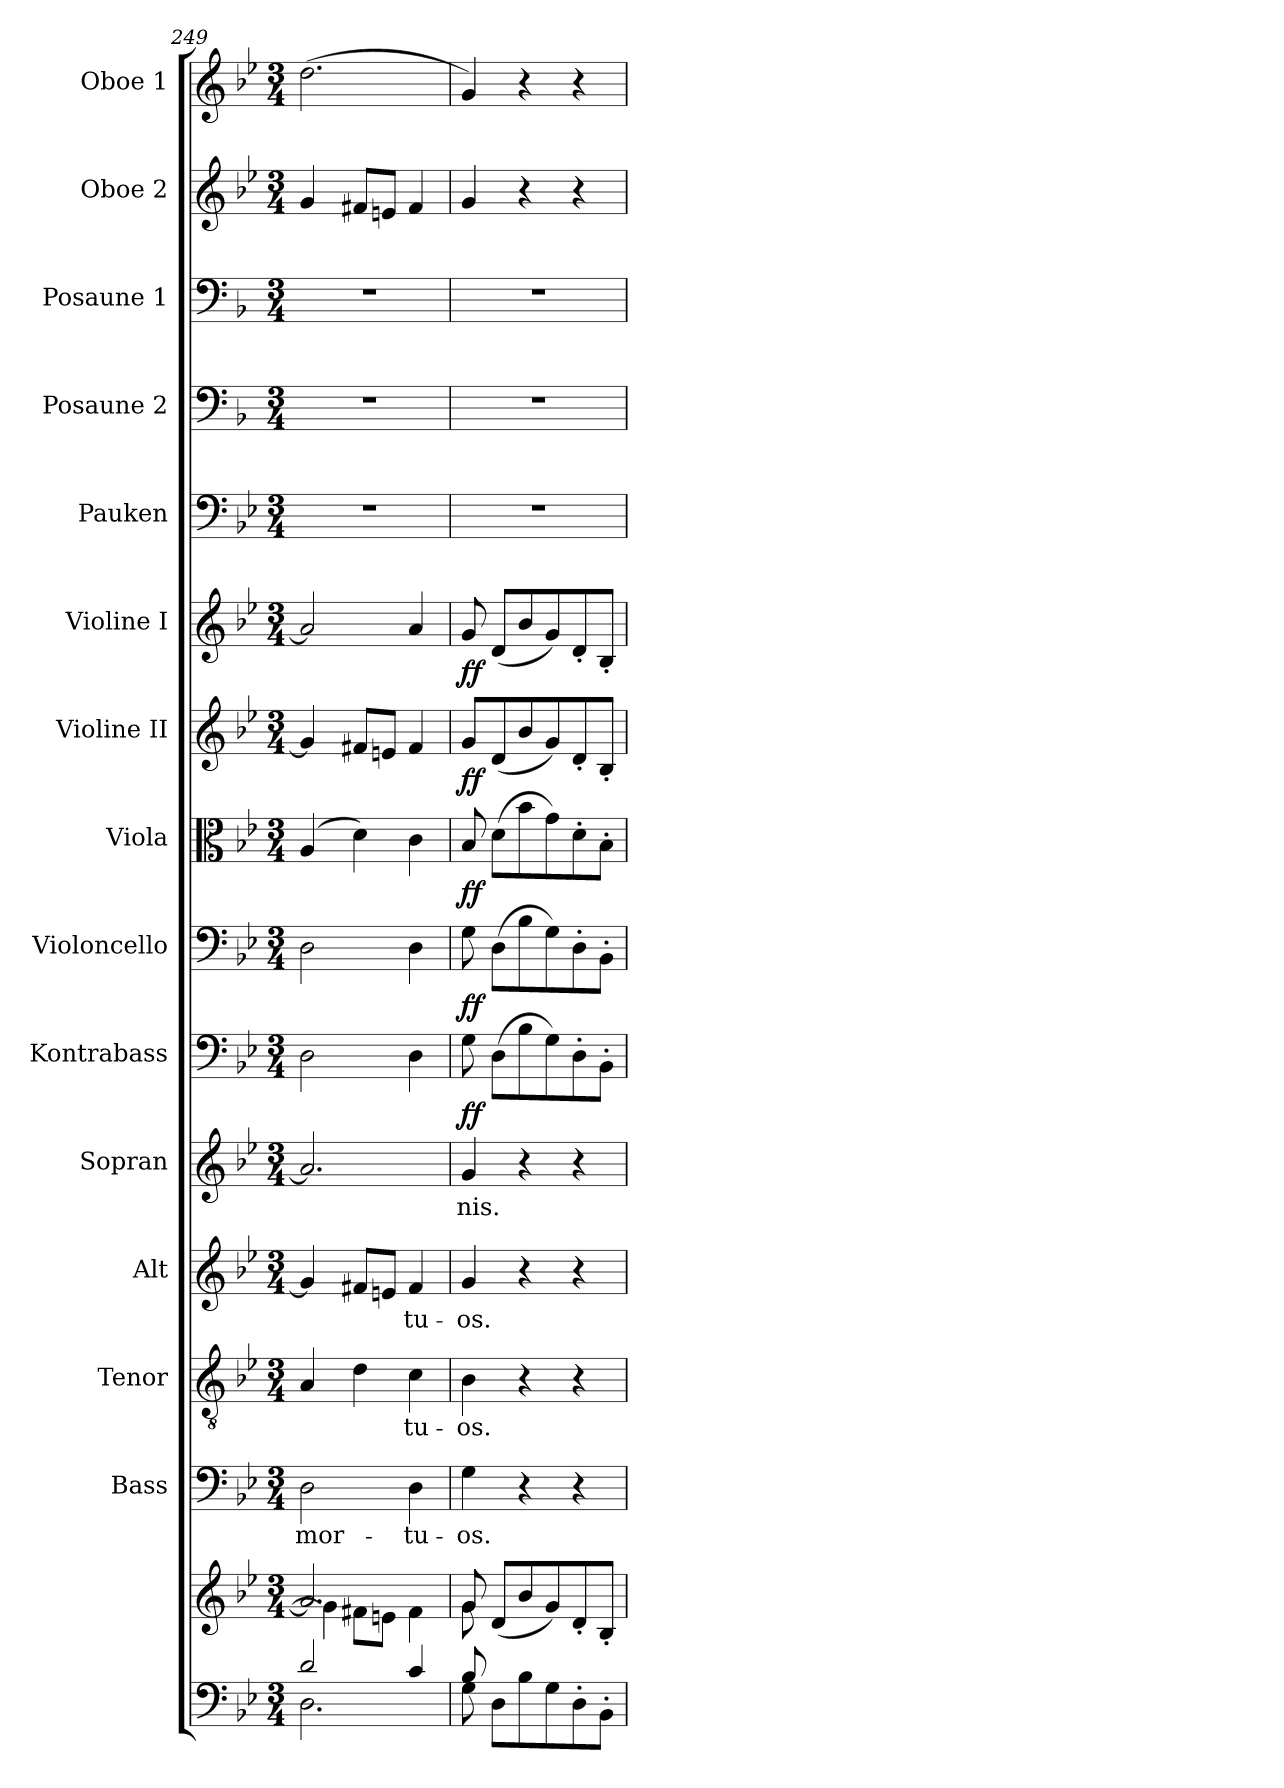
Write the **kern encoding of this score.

**kern	**kern	**kern	**text	**kern	**text	**kern	**text	**kern	**text	**kern	**dynam	**kern	**dynam	**kern	**dynam	**kern	**dynam	**kern	**dynam	**kern	**kern	**kern	**kern	**kern
*part15	*part15	*part14	*part14	*part13	*part13	*part12	*part12	*part11	*part11	*part10	*part10	*part9	*part9	*part8	*part8	*part7	*part7	*part6	*part6	*part5	*part4	*part3	*part2	*part1
*staff16	*staff15	*staff14	*staff14	*staff13	*staff13	*staff12	*staff12	*staff11	*staff11	*staff10	*staff10	*staff9	*staff9	*staff8	*staff8	*staff7	*staff7	*staff6	*staff6	*staff5	*staff4	*staff3	*staff2	*staff1
*	*	*I"Bass	*	*I"Tenor	*	*I"Alt	*	*I"Sopran	*	*I"Kontrabass	*	*I"Violoncello	*	*I"Viola	*	*I"Violine II	*	*I"Violine I	*	*I"Pauken	*I"Posaune 2	*I"Posaune 1	*I"Oboe 2	*I"Oboe 1
*	*	*I'B.	*	*I'T.	*	*I'A.	*	*I'S.	*	*I'Kb.	*	*I'Vc.	*	*I'Vla.	*	*I'Vl. II	*	*I'Vl. I	*	*I'Pk.	*I'Pos. 2	*I'Pos. 1	*I'Ob. 2	*I'Ob. 1
*clefF4	*clefG2	*clefF4	*	*clefGv2	*	*clefG2	*	*clefG2	*	*clefF4	*	*clefF4	*	*clefC3	*	*clefG2	*	*clefG2	*	*clefF4	*clefF4	*clefF4	*clefG2	*clefG2
*	*	*	*	*	*	*	*	*	*	*ITrd7c12	*	*	*	*	*	*	*	*	*	*	*ITrd4c7	*ITrd4c7	*	*
*k[b-e-]	*k[b-e-]	*k[b-e-]	*	*k[b-e-]	*	*k[b-e-]	*	*k[b-e-]	*	*k[b-e-]	*	*k[b-e-]	*	*k[b-e-]	*	*k[b-e-]	*	*k[b-e-]	*	*k[b-e-]	*k[b-e-]	*k[b-e-]	*k[b-e-]	*k[b-e-]
*B-:	*B-:	*B-:	*	*B-:	*	*B-:	*	*B-:	*	*B-:	*	*B-:	*	*B-:	*	*B-:	*	*B-:	*	*B-:	*B-:	*B-:	*B-:	*B-:
*M3/4	*M3/4	*M3/4	*	*M3/4	*	*M3/4	*	*M3/4	*	*M3/4	*	*M3/4	*	*M3/4	*	*M3/4	*	*M3/4	*	*M3/4	*M3/4	*M3/4	*M3/4	*M3/4
=249	=249	=249	=249	=249	=249	=249	=249	=249	=249	=249	=249	=249	=249	=249	=249	=249	=249	=249	=249	=249	=249	=249	=249	=249
*^	*^	*	*	*	*	*	*	*	*	*	*	*	*	*	*	*	*	*	*	*	*	*	*	*
!	!	!	!	!	!LO:LY:b	!	!	!	!	!	!	!	!	!	!	!	!	!	!	!	!	!	!	!	!	!
2d/	2.D\	2.a/]	4g\]	2D\	mor-	4A/	.	4g/]	.	2.a/]	.	2DD\	.	2D\	.	(4A/	.	4g/]	.	2a/]	.	2.r	2.r	2.r	4g/	(>2.dd\
.	.	.	8f#X\L	.	.	4d\	.	8f#X/L	.	.	.	.	.	.	.	4d\)	.	8f#X/L	.	.	.	.	.	.	8f#X/L	.
.	.	.	8en\J	.	.	.	.	8en/J	.	.	.	.	.	.	.	.	.	8en/J	.	.	.	.	.	.	8en/J	.
!	!	!	!	!	!LO:LY:b	!	!LO:LY:b	!	!LO:LY:b	!	!	!	!	!	!	!	!	!	!	!	!	!	!	!	!	!
4c/	.	.	4f#\	4D\	-tu-	4c\	-tu-	4f#/	-tu-	.	.	4DD\	.	4D\	.	4c\	.	4f#/	.	4a/	.	.	.	.	4f#/	.
=250	=250	=250	=250	=250	=250	=250	=250	=250	=250	=250	=250	=250	=250	=250	=250	=250	=250	=250	=250	=250	=250	=250	=250	=250	=250	=250
!	!	!	!	!	!LO:LY:b	!	!LO:LY:b	!	!LO:LY:b	!	!LO:LY:b	!	!LO:DY:b	!	!LO:DY:b	!	!LO:DY:b	!	!LO:DY:b	!	!LO:DY:b	!	!	!	!	!
8B-/	8G\	8g/	8g\	4G\	-os.	4B-\	-os.	4g/	-os.	4g/	-nis.	8GG\	ff	8G\	ff	8B-/	ff	8g/L	ff	8g/	ff	2.r	2.r	2.r	4g/	4g/)
8ryy	8D\L	(<8d/L	8ryy	.	.	.	.	.	.	.	.	(>8DD\L	.	(>8D\L	.	(>8d\L	.	(<8d/	.	(<8d/L	.	.	.	.	.	.
2ryy	8B-\	8b-/	2ryy	4r	.	4r	.	4r	.	4r	.	8BB-\	.	8B-\	.	8b-\	.	8b-/	.	8b-/	.	.	.	.	4r	4r
.	8G\	8g/)	.	.	.	.	.	.	.	.	.	8GG\)	.	8G\)	.	8g\)	.	8g/)	.	8g/)	.	.	.	.	.	.
.	8D'>\	8d'</	.	4r	.	4r	.	4r	.	4r	.	8DD'>\	.	8D'>\	.	8d'>\	.	8d'</	.	8d'</	.	.	.	.	4r	4r
.	8BB-'>\J	8B-'</J	.	.	.	.	.	.	.	.	.	8BBB-'>\J	.	8BB-'>\J	.	8B-'>\J	.	8B-'</J	.	8B-'</J	.	.	.	.	.	.
*v	*v	*	*	*	*	*	*	*	*	*	*	*	*	*	*	*	*	*	*	*	*	*	*	*	*	*
*	*v	*v	*	*	*	*	*	*	*	*	*	*	*	*	*	*	*	*	*	*	*	*	*	*	*
=	=	=	=	=	=	=	=	=	=	=	=	=	=	=	=	=	=	=	=	=	=	=	=	=
*-	*-	*-	*-	*-	*-	*-	*-	*-	*-	*-	*-	*-	*-	*-	*-	*-	*-	*-	*-	*-	*-	*-	*-	*-
